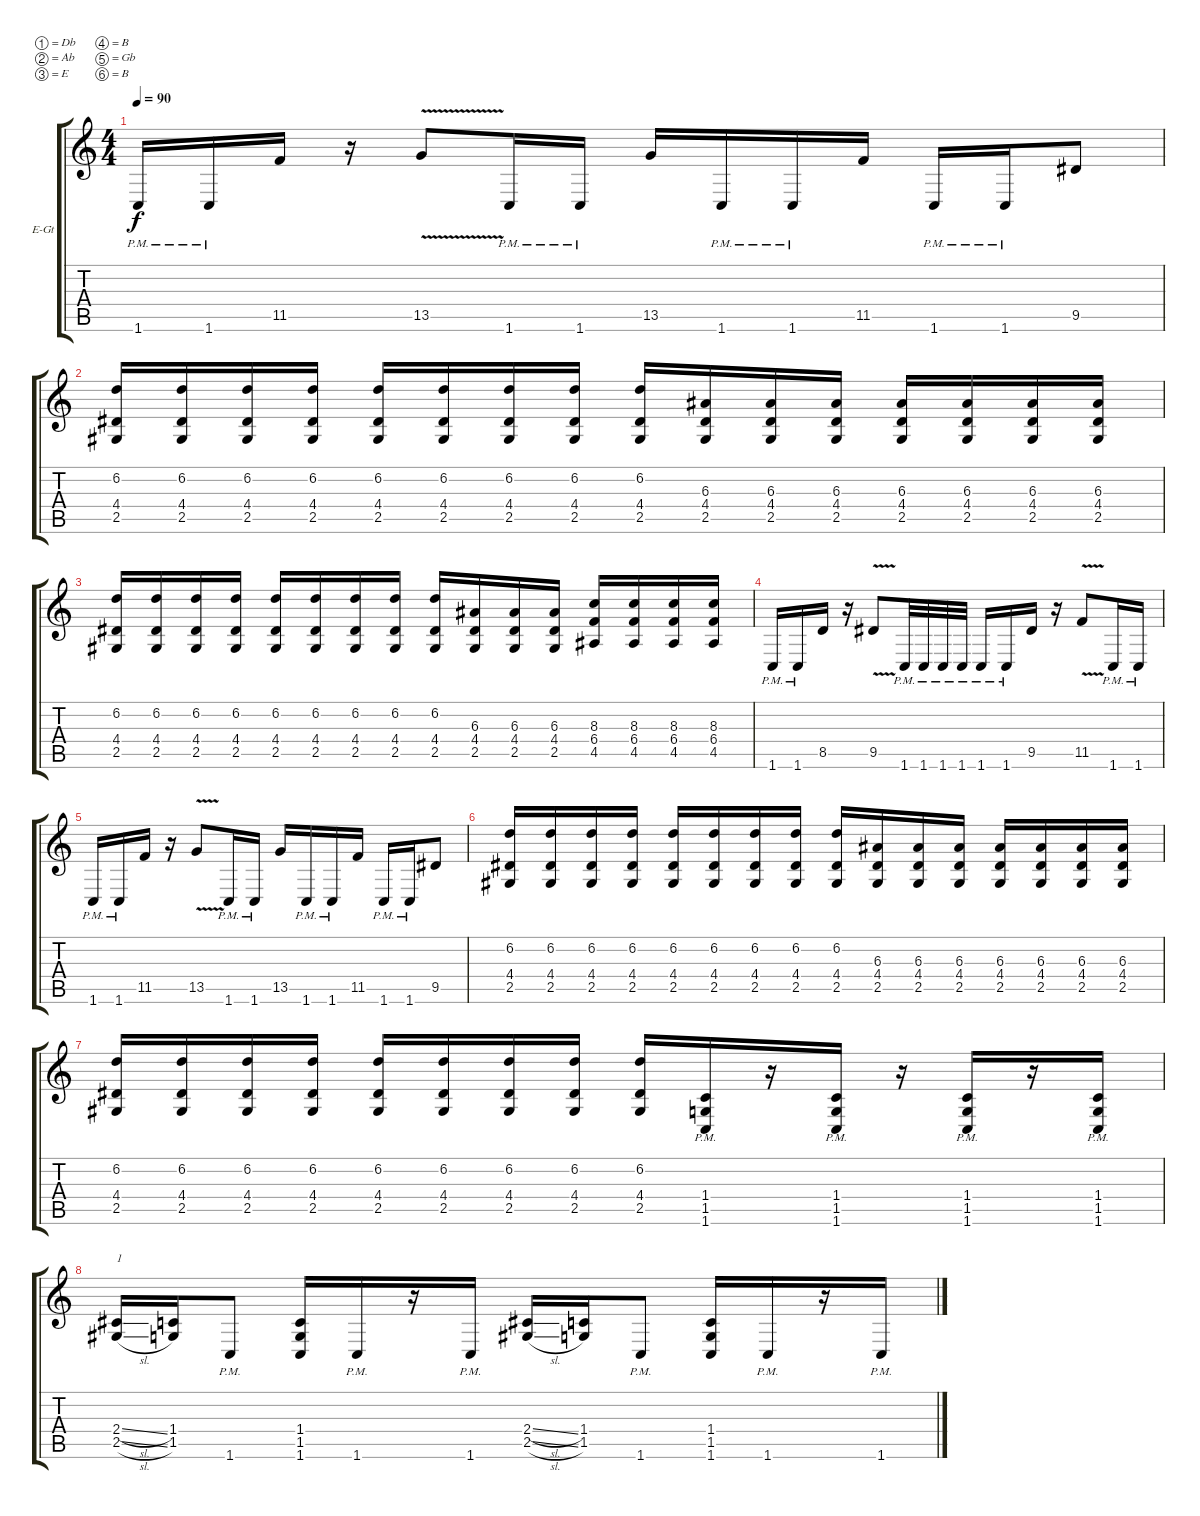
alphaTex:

\bracketExtendMode groupsimilarinstruments
\firstSystemTrackNameOrientation horizontal
\otherSystemsTrackNameOrientation horizontal
\track ("[ALEX]" "E-Gt") {instrument overdrivenguitar}
\staff {score tabs}
\tuning (Db4 Ab3 E3 B2 Gb2 B1)
\ts (4 4)
\tempo 90
\clef g2
\ks c
1.6{pm}.16{dy f} 1.6{pm}.16 11.5.16 r.16 13.5{v}.8 1.6{pm}.16 1.6{pm}.16 13.5.16 1.6{pm}.16 1.6{pm}.16 11.5.16 1.6{pm}.16 1.6{pm}.16 9.5.8 |
(6.2 4.4 2.5).16 (6.2 4.4 2.5).16 (6.2 4.4 2.5).16 (6.2 4.4 2.5).16 (6.2 4.4 2.5).16 (6.2 4.4 2.5).16 (6.2 4.4 2.5).16 (6.2 4.4 2.5).16 (6.2 4.4 2.5).16 (6.3 4.4 2.5).16 (6.3 4.4 2.5).16 (6.3 4.4 2.5).16 (6.3 4.4 2.5).16 (6.3 4.4 2.5).16 (6.3 4.4 2.5).16 (6.3 4.4 2.5).16 |
(6.2 4.4 2.5).16 (6.2 4.4 2.5).16 (6.2 4.4 2.5).16 (6.2 4.4 2.5).16 (6.2 4.4 2.5).16 (6.2 4.4 2.5).16 (6.2 4.4 2.5).16 (6.2 4.4 2.5).16 (6.2 4.4 2.5).16 (6.3 4.4 2.5).16 (6.3 4.4 2.5).16 (6.3 4.4 2.5).16 (8.3 6.4 4.5).16 (8.3 6.4 4.5).16 (8.3 6.4 4.5).16 (8.3 6.4 4.5).16 |
1.6{pm}.16 1.6{pm}.16 8.5.16 r.16 9.5{v}.8 1.6{pm}.32 1.6{pm}.32 1.6{pm}.32 1.6{pm}.32 1.6{pm}.16 1.6{pm}.16 9.5.16 r.16 11.5{v}.8 1.6{pm}.16 1.6{pm}.16 |
1.6{pm}.16 1.6{pm}.16 11.5.16 r.16 13.5{v}.8 1.6{pm}.16 1.6{pm}.16 13.5.16 1.6{pm}.16 1.6{pm}.16 11.5.16 1.6{pm}.16 1.6{pm}.16 9.5.8 |
(6.2 4.4 2.5).16 (6.2 4.4 2.5).16 (6.2 4.4 2.5).16 (6.2 4.4 2.5).16 (6.2 4.4 2.5).16 (6.2 4.4 2.5).16 (6.2 4.4 2.5).16 (6.2 4.4 2.5).16 (6.2 4.4 2.5).16 (6.3 4.4 2.5).16 (6.3 4.4 2.5).16 (6.3 4.4 2.5).16 (6.3 4.4 2.5).16 (6.3 4.4 2.5).16 (6.3 4.4 2.5).16 (6.3 4.4 2.5).16 |
(6.2 4.4 2.5).16 (6.2 4.4 2.5).16 (6.2 4.4 2.5).16 (6.2 4.4 2.5).16 (6.2 4.4 2.5).16 (6.2 4.4 2.5).16 (6.2 4.4 2.5).16 (6.2 4.4 2.5).16 (6.2 4.4 2.5).16 (1.4{pm} 1.5{pm} 1.6{pm}).16 r.16 (1.4{pm} 1.5{pm} 1.6{pm}).16 r.16 (1.4{pm} 1.5{pm} 1.6{pm}).16 r.16 (1.4{pm} 1.5{pm} 1.6{pm}).16 |
(2.4{sl} 2.5{sl}).16{txt "1"} (1.4 1.5).16 1.6{pm}.8 (1.4 1.5 1.6).16 1.6{pm}.16 r.16 1.6{pm}.16 (2.4{sl} 2.5{sl}).16 (1.4 1.5).16 1.6{pm}.8 (1.4 1.5 1.6).16 1.6{pm}.16 r.16 1.6{pm}.16
